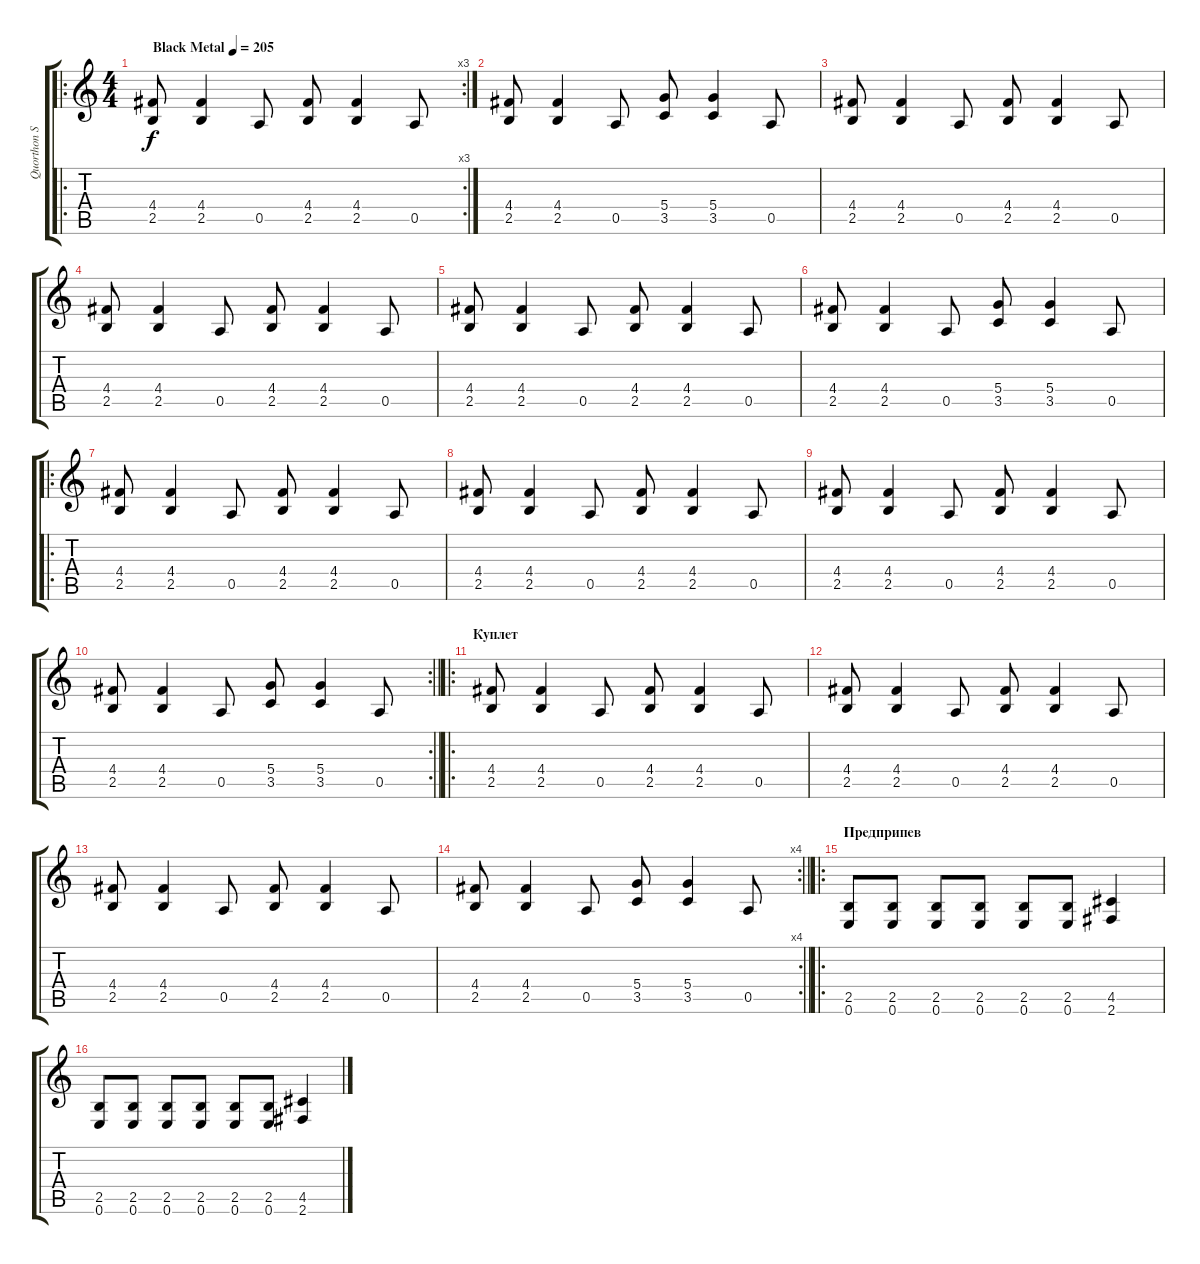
\track ("Quorthon Seth" "Quorthon S") {instrument distortionguitar}
\staff {score tabs}
\tuning (E4 B3 G3 D3 A2 E2) {hide}
\ro
\rc 3
\ts (4 4)
\tempo (205 "Black Metal")
\clef g2
\ks c
(4.4 2.5).8{dy f instrument distortionguitar} (4.4 2.5).4 0.5.8 (4.4 2.5).8 (4.4 2.5).4 0.5.8 |
(4.4 2.5).8 (4.4 2.5).4 0.5.8 (5.4 3.5).8 (5.4 3.5).4 0.5.8 |
(4.4 2.5).8 (4.4 2.5).4 0.5.8 (4.4 2.5).8 (4.4 2.5).4 0.5.8 |
(4.4 2.5).8 (4.4 2.5).4 0.5.8 (4.4 2.5).8 (4.4 2.5).4 0.5.8 |
(4.4 2.5).8 (4.4 2.5).4 0.5.8 (4.4 2.5).8 (4.4 2.5).4 0.5.8 |
(4.4 2.5).8 (4.4 2.5).4 0.5.8 (5.4 3.5).8 (5.4 3.5).4 0.5.8 |
\ro
(4.4 2.5).8 (4.4 2.5).4 0.5.8 (4.4 2.5).8 (4.4 2.5).4 0.5.8 |
(4.4 2.5).8 (4.4 2.5).4 0.5.8 (4.4 2.5).8 (4.4 2.5).4 0.5.8 |
(4.4 2.5).8 (4.4 2.5).4 0.5.8 (4.4 2.5).8 (4.4 2.5).4 0.5.8 |
\rc 2
\barLineRight lightlight
(4.4 2.5).8 (4.4 2.5).4 0.5.8 (5.4 3.5).8 (5.4 3.5).4 0.5.8 |
\ro
\section ("" "Куплет")
(4.4 2.5).8 (4.4 2.5).4 0.5.8 (4.4 2.5).8 (4.4 2.5).4 0.5.8 |
(4.4 2.5).8 (4.4 2.5).4 0.5.8 (4.4 2.5).8 (4.4 2.5).4 0.5.8 |
(4.4 2.5).8 (4.4 2.5).4 0.5.8 (4.4 2.5).8 (4.4 2.5).4 0.5.8 |
\rc 4
\barLineRight lightlight
(4.4 2.5).8 (4.4 2.5).4 0.5.8 (5.4 3.5).8 (5.4 3.5).4 0.5.8 |
\ro
\section ("" "Предприпев")
(2.5 0.6).8 (2.5 0.6).8 (2.5 0.6).8 (2.5 0.6).8 (2.5 0.6).8 (2.5 0.6).8 (4.5 2.6).4 |
(2.5 0.6).8 (2.5 0.6).8 (2.5 0.6).8 (2.5 0.6).8 (2.5 0.6).8 (2.5 0.6).8 (4.5 2.6).4
